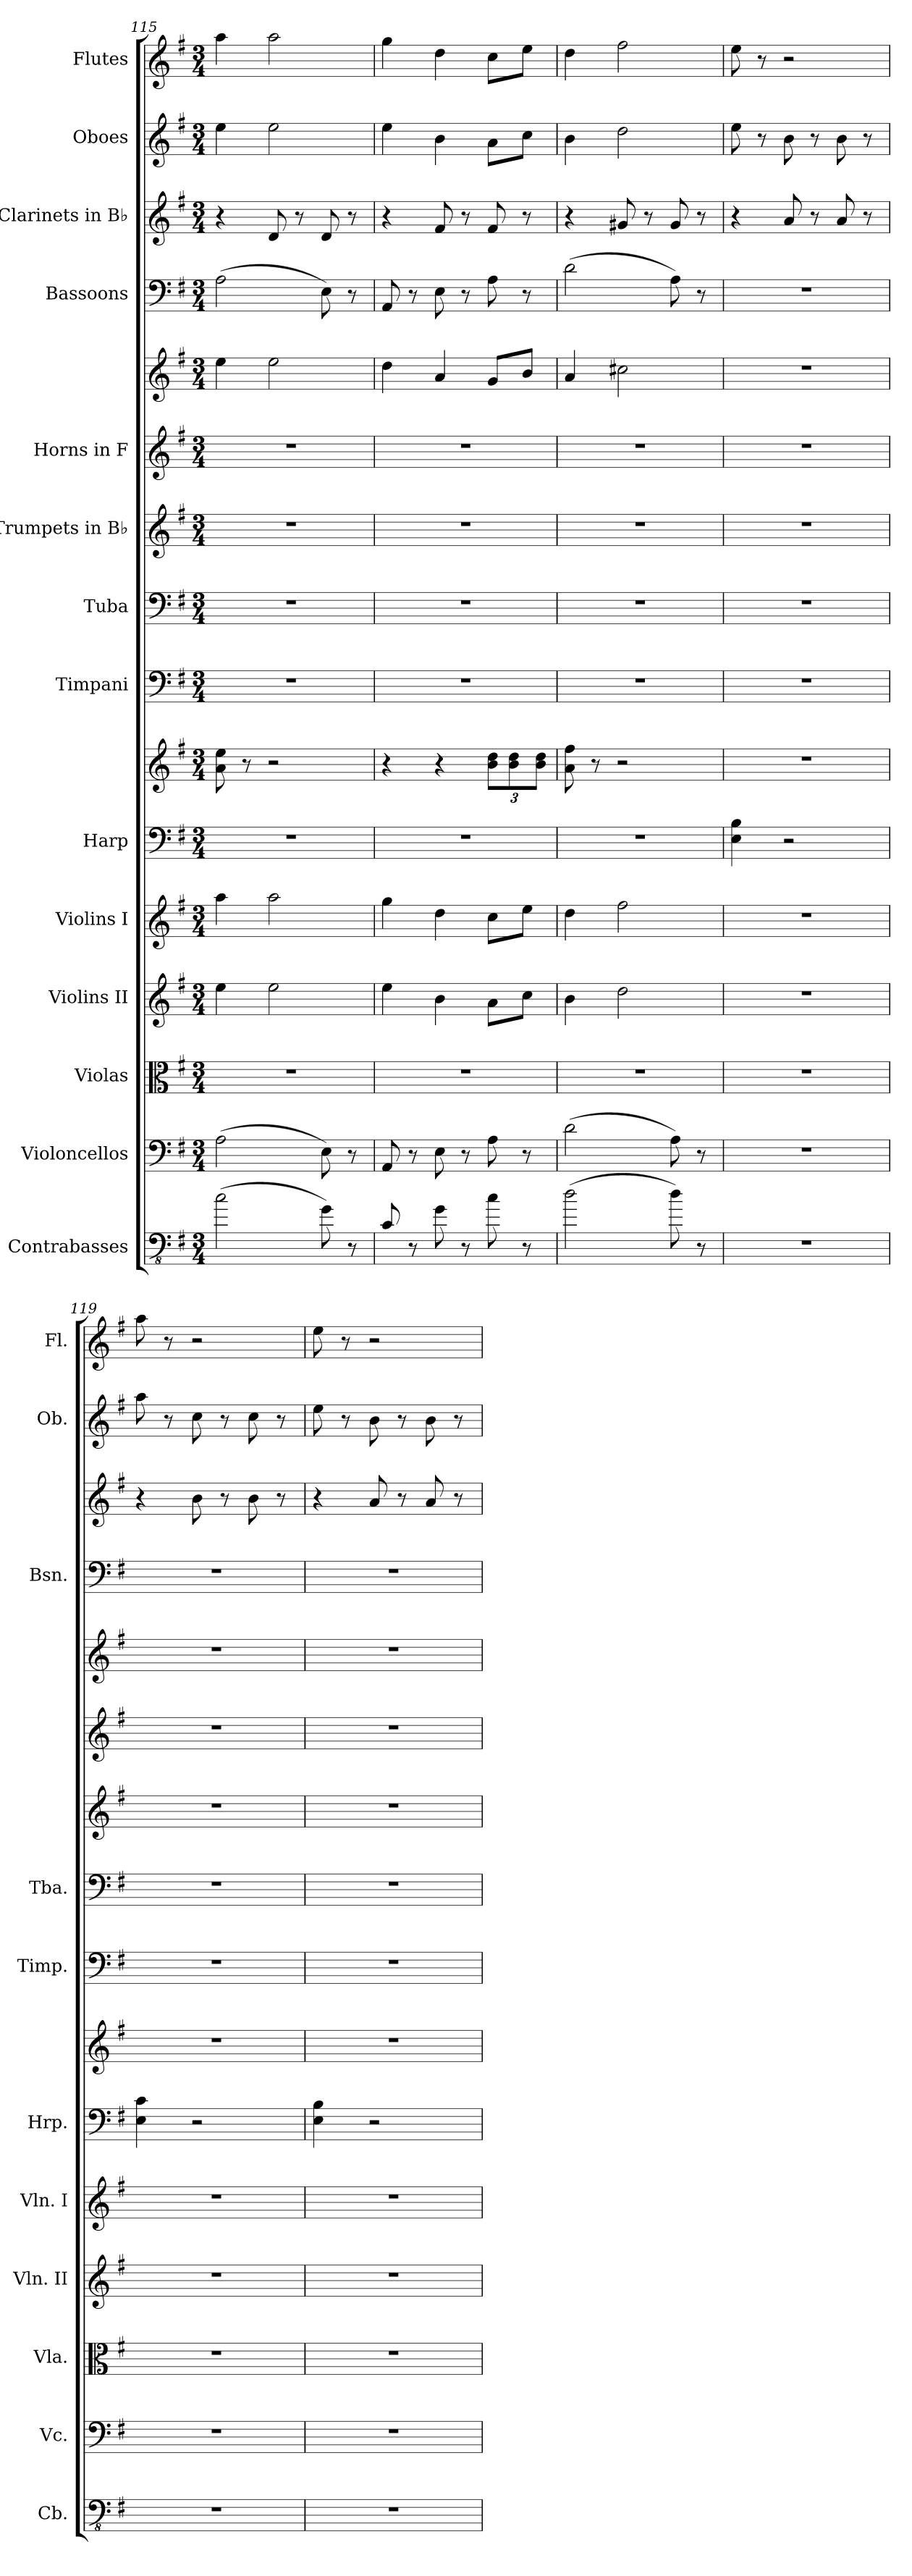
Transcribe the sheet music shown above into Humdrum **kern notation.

**kern	**kern	**kern	**kern	**kern	**kern	**kern	**kern	**kern	**kern	**kern	**kern	**kern	**kern	**kern	**kern
*part14	*part13	*part12	*part11	*part10	*part9	*part9	*part8	*part7	*part6	*part5	*part5	*part4	*part3	*part2	*part1
*staff16	*staff15	*staff14	*staff13	*staff12	*staff11	*staff10	*staff9	*staff8	*staff7	*staff6	*staff5	*staff4	*staff3	*staff2	*staff1
*I"Contrabasses	*I"Violoncellos	*I"Violas	*I"Violins II	*I"Violins I	*I"Harp	*	*I"Timpani	*I"Tuba	*I"Trumpets in B♭	*I"Horns in F	*	*I"Bassoons	*I"Clarinets in B♭	*I"Oboes	*I"Flutes
*I'Cb.	*I'Vc.	*I'Vla.	*I'Vln. II	*I'Vln. I	*I'Hrp.	*	*I'Timp.	*I'Tba.	*	*	*	*I'Bsn.	*	*I'Ob.	*I'Fl.
*clefFv4	*clefF4	*clefC3	*clefG2	*clefG2	*clefF4	*clefG2	*clefF4	*clefF4	*clefG2	*clefG2	*clefG2	*clefF4	*clefG2	*clefG2	*clefG2
*ITrd7c12	*	*	*	*	*	*	*	*	*ITrd1c2	*ITrd4c7	*ITrd4c7	*	*ITrd1c2	*	*
*k[f#]	*k[f#]	*k[f#]	*k[f#]	*k[f#]	*k[f#]	*k[f#]	*k[f#]	*k[f#]	*k[b-]	*k[]	*k[]	*k[f#]	*k[b-]	*k[f#]	*k[f#]
*M3/4	*M3/4	*M3/4	*M3/4	*M3/4	*M3/4	*M3/4	*M3/4	*M3/4	*M3/4	*M3/4	*M3/4	*M3/4	*M3/4	*M3/4	*M3/4
=115	=115	=115	=115	=115	=115	=115	=115	=115	=115	=115	=115	=115	=115	=115	=115
(2C\	(2A\	2.r	4ee\	4aa\	2.r	8a\ 8ee\	2.r	2.r	2.r	2.r	4a\	(2A\	4r	4ee\	4aa\
.	.	.	.	.	.	8r	.	.	.	.	.	.	.	.	.
.	.	.	2ee\	2aa\	.	2r	.	.	.	.	2a\	.	8c/	2ee\	2aa\
.	.	.	.	.	.	.	.	.	.	.	.	.	8r	.	.
8GG\)	8E\)	.	.	.	.	.	.	.	.	.	.	8E\)	8c/	.	.
8r	8r	.	.	.	.	.	.	.	.	.	.	8r	8r	.	.
=116	=116	=116	=116	=116	=116	=116	=116	=116	=116	=116	=116	=116	=116	=116	=116
8CC/	8AA/	2.r	4ee\	4gg\	2.r	4r	2.r	2.r	2.r	2.r	4g\	8AA/	4r	4ee\	4gg\
8r	8r	.	.	.	.	.	.	.	.	.	.	8r	.	.	.
8GG\	8E\	.	4b\	4dd\	.	4r	.	.	.	.	4d/	8E\	8e/	4b\	4dd\
8r	8r	.	.	.	.	.	.	.	.	.	.	8r	8r	.	.
*	*	*	*	*	*	*Xbrackettup	*	*	*	*	*	*	*	*	*
8C\	8A\	.	8a\L	8cc\L	.	12b\ 12dd\L	.	.	.	.	8c/L	8A\	8e/	8a\L	8cc\L
.	.	.	.	.	.	12b\ 12dd\	.	.	.	.	.	.	.	.	.
8r	8r	.	8cc\J	8ee\J	.	.	.	.	.	.	8e/J	8r	8r	8cc\J	8ee\J
.	.	.	.	.	.	12b\ 12dd\J	.	.	.	.	.	.	.	.	.
=117	=117	=117	=117	=117	=117	=117	=117	=117	=117	=117	=117	=117	=117	=117	=117
(2D\	(2d\	2.r	4b\	4dd\	2.r	8a\ 8ff#\	2.r	2.r	2.r	2.r	4d/	(2d\	4r	4b\	4dd\
.	.	.	.	.	.	8r	.	.	.	.	.	.	.	.	.
.	.	.	2dd\	2ff#\	.	2r	.	.	.	.	2f#X\	.	8f#X/	2dd\	2ff#\
.	.	.	.	.	.	.	.	.	.	.	.	.	8r	.	.
8D\)	8A\)	.	.	.	.	.	.	.	.	.	.	8A\)	8f#/	.	.
8r	8r	.	.	.	.	.	.	.	.	.	.	8r	8r	.	.
!!LO:PB:g=z
=118	=118	=118	=118	=118	=118	=118	=118	=118	=118	=118	=118	=118	=118	=118	=118
2.r	2.r	2.r	2.r	2.r	4E\ 4B\	2.r	2.r	2.r	2.r	2.r	2.r	2.r	4r	8ee\	8ee\
.	.	.	.	.	.	.	.	.	.	.	.	.	.	8r	8r
.	.	.	.	.	2r	.	.	.	.	.	.	.	8g/	8b\	2r
.	.	.	.	.	.	.	.	.	.	.	.	.	8r	8r	.
.	.	.	.	.	.	.	.	.	.	.	.	.	8g/	8b\	.
.	.	.	.	.	.	.	.	.	.	.	.	.	8r	8r	.
=119	=119	=119	=119	=119	=119	=119	=119	=119	=119	=119	=119	=119	=119	=119	=119
2.r	2.r	2.r	2.r	2.r	4E\ 4c\	2.r	2.r	2.r	2.r	2.r	2.r	2.r	4r	8aa\	8aa\
.	.	.	.	.	.	.	.	.	.	.	.	.	.	8r	8r
.	.	.	.	.	2r	.	.	.	.	.	.	.	8a\	8cc\	2r
.	.	.	.	.	.	.	.	.	.	.	.	.	8r	8r	.
.	.	.	.	.	.	.	.	.	.	.	.	.	8a\	8cc\	.
.	.	.	.	.	.	.	.	.	.	.	.	.	8r	8r	.
=120	=120	=120	=120	=120	=120	=120	=120	=120	=120	=120	=120	=120	=120	=120	=120
2.r	2.r	2.r	2.r	2.r	4E\ 4B\	2.r	2.r	2.r	2.r	2.r	2.r	2.r	4r	8ee\	8ee\
.	.	.	.	.	.	.	.	.	.	.	.	.	.	8r	8r
.	.	.	.	.	2r	.	.	.	.	.	.	.	8g/	8b\	2r
.	.	.	.	.	.	.	.	.	.	.	.	.	8r	8r	.
.	.	.	.	.	.	.	.	.	.	.	.	.	8g/	8b\	.
.	.	.	.	.	.	.	.	.	.	.	.	.	8r	8r	.
=	=	=	=	=	=	=	=	=	=	=	=	=	=	=	=
*-	*-	*-	*-	*-	*-	*-	*-	*-	*-	*-	*-	*-	*-	*-	*-
